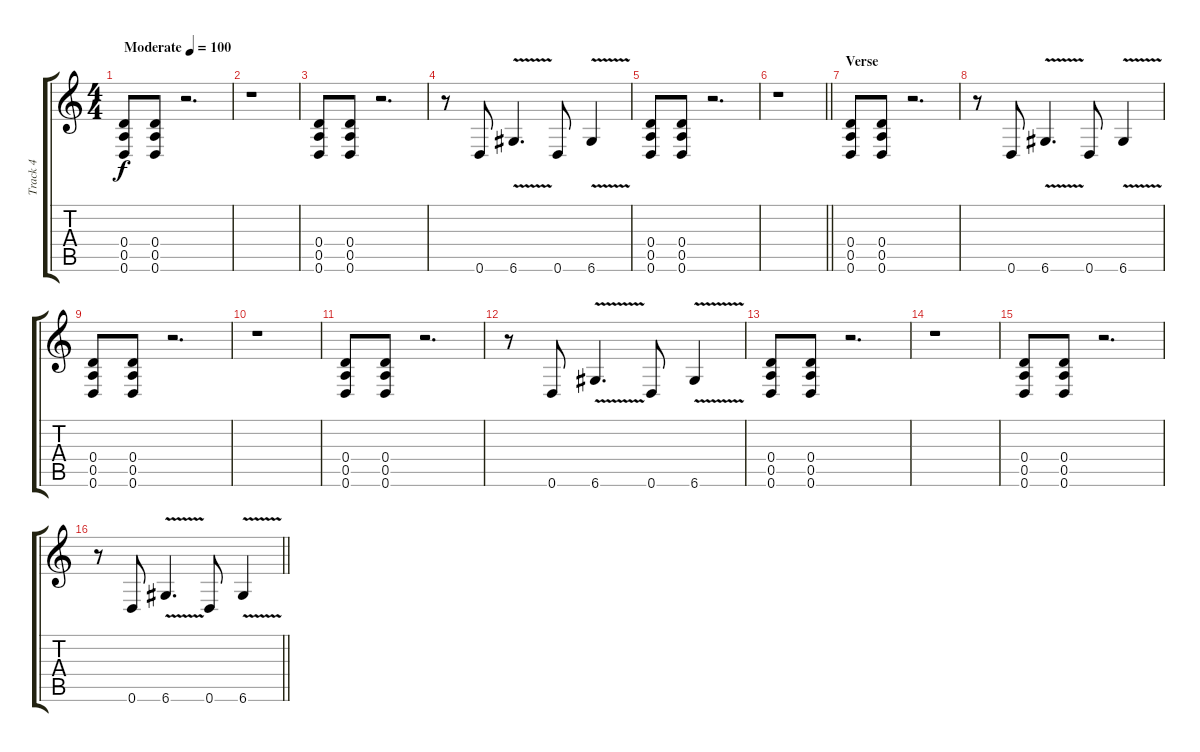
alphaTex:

\track ("Track 4" "Track 4") {instrument distortionguitar}
\staff {score tabs}
\tuning (E4 B3 G3 D3 A2 D2) {hide}
\ts (4 4)
\tempo (100 "Moderate")
\clef g2
\ks c
(0.4 0.5 0.6).8{dy f instrument distortionguitar} (0.4 0.5 0.6).8 r.2{d} |
r.1 |
(0.4 0.5 0.6).8 (0.4 0.5 0.6).8 r.2{d} |
r.8 0.6.8 6.6{v}.4{d} 0.6.8 6.6{v}.4 |
(0.4 0.5 0.6).8 (0.4 0.5 0.6).8 r.2{d} |
\barLineRight lightlight
r.1 |
\section ("" "Verse")
(0.4 0.5 0.6).8 (0.4 0.5 0.6).8 r.2{d} |
r.8 0.6.8 6.6{v}.4{d} 0.6.8 6.6{v}.4 |
(0.4 0.5 0.6).8 (0.4 0.5 0.6).8 r.2{d} |
r.1 |
(0.4 0.5 0.6).8 (0.4 0.5 0.6).8 r.2{d} |
r.8 0.6.8 6.6{v}.4{d} 0.6.8 6.6{v}.4 |
(0.4 0.5 0.6).8 (0.4 0.5 0.6).8 r.2{d} |
r.1 |
(0.4 0.5 0.6).8 (0.4 0.5 0.6).8 r.2{d} |
\barLineRight lightlight
r.8 0.6.8 6.6{v}.4{d} 0.6.8 6.6{v}.4
